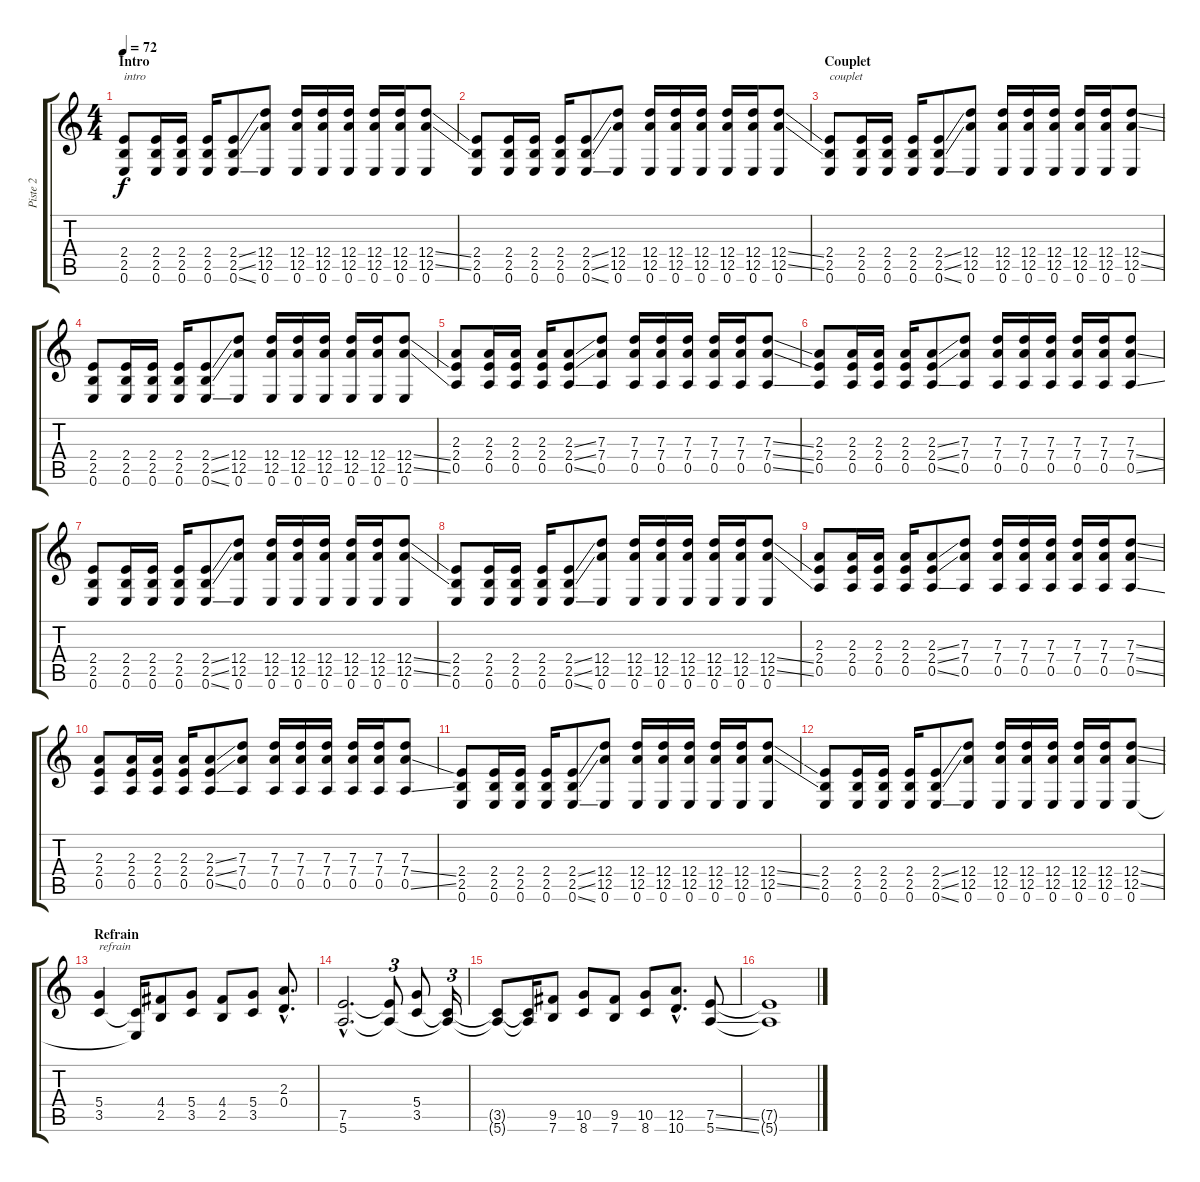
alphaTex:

\track ("Piste 2" "Piste 2") {instrument electricguitarjazz}
\staff {score tabs}
\tuning (E4 B3 G3 D3 A2 E2) {hide}
\ts (4 4)
\section ("" "Intro")
\tempo 72
\clef g2
\ks c
(2.4 2.5 0.6).8{txt "intro" dy f instrument electricguitarjazz} (2.4 2.5 0.6).16 (2.4 2.5 0.6).16 (2.4 2.5 0.6).16 (2.4{ss} 2.5{ss} 0.6{ss}).8 (12.4 12.5 0.6).8 (12.4 12.5 0.6).16 (12.4 12.5 0.6).16 (12.4 12.5 0.6).16 (12.4 12.5 0.6).16 (12.4 12.5 0.6).16 (12.4{ss} 12.5{ss} 0.6).8 |
(2.4 2.5 0.6).8 (2.4 2.5 0.6).16 (2.4 2.5 0.6).16 (2.4 2.5 0.6).16 (2.4{ss} 2.5{ss} 0.6{ss}).8 (12.4 12.5 0.6).8 (12.4 12.5 0.6).16 (12.4 12.5 0.6).16 (12.4 12.5 0.6).16 (12.4 12.5 0.6).16 (12.4 12.5 0.6).16 (12.4{ss} 12.5{ss} 0.6).8 |
\section ("" "Couplet")
(2.4 2.5 0.6).8{txt "couplet"} (2.4 2.5 0.6).16 (2.4 2.5 0.6).16 (2.4 2.5 0.6).16 (2.4{ss} 2.5{ss} 0.6{ss}).8 (12.4 12.5 0.6).8 (12.4 12.5 0.6).16 (12.4 12.5 0.6).16 (12.4 12.5 0.6).16 (12.4 12.5 0.6).16 (12.4 12.5 0.6).16 (12.4{ss} 12.5{ss} 0.6).8 |
(2.4 2.5 0.6).8 (2.4 2.5 0.6).16 (2.4 2.5 0.6).16 (2.4 2.5 0.6).16 (2.4{ss} 2.5{ss} 0.6{ss}).8 (12.4 12.5 0.6).8 (12.4 12.5 0.6).16 (12.4 12.5 0.6).16 (12.4 12.5 0.6).16 (12.4 12.5 0.6).16 (12.4 12.5 0.6).16 (12.4{ss} 12.5{ss} 0.6).8 |
(2.3 2.4 0.5).8 (2.3 2.4 0.5).16 (2.3 2.4 0.5).16 (2.3 2.4 0.5).16 (2.3{ss} 2.4{ss} 0.5{ss}).8 (7.3 7.4 0.5).8 (7.3 7.4 0.5).16 (7.3 7.4 0.5).16 (7.3 7.4 0.5).16 (7.3 7.4 0.5).16 (7.3 7.4 0.5).16 (7.3{ss} 7.4{ss} 0.5{ss}).8 |
(2.3 2.4 0.5).8 (2.3 2.4 0.5).16 (2.3 2.4 0.5).16 (2.3 2.4 0.5).16 (2.3{ss} 2.4{ss} 0.5{ss}).8 (7.3 7.4 0.5).8 (7.3 7.4 0.5).16 (7.3 7.4 0.5).16 (7.3 7.4 0.5).16 (7.3 7.4 0.5).16 (7.3 7.4 0.5).16 (7.3 7.4{ss} 0.5{ss}).8 |
(2.4 2.5 0.6).8 (2.4 2.5 0.6).16 (2.4 2.5 0.6).16 (2.4 2.5 0.6).16 (2.4{ss} 2.5{ss} 0.6{ss}).8 (12.4 12.5 0.6).8 (12.4 12.5 0.6).16 (12.4 12.5 0.6).16 (12.4 12.5 0.6).16 (12.4 12.5 0.6).16 (12.4 12.5 0.6).16 (12.4{ss} 12.5{ss} 0.6).8 |
(2.4 2.5 0.6).8 (2.4 2.5 0.6).16 (2.4 2.5 0.6).16 (2.4 2.5 0.6).16 (2.4{ss} 2.5{ss} 0.6{ss}).8 (12.4 12.5 0.6).8 (12.4 12.5 0.6).16 (12.4 12.5 0.6).16 (12.4 12.5 0.6).16 (12.4 12.5 0.6).16 (12.4 12.5 0.6).16 (12.4{ss} 12.5{ss} 0.6).8 |
(2.3 2.4 0.5).8 (2.3 2.4 0.5).16 (2.3 2.4 0.5).16 (2.3 2.4 0.5).16 (2.3{ss} 2.4{ss} 0.5{ss}).8 (7.3 7.4 0.5).8 (7.3 7.4 0.5).16 (7.3 7.4 0.5).16 (7.3 7.4 0.5).16 (7.3 7.4 0.5).16 (7.3 7.4 0.5).16 (7.3{ss} 7.4{ss} 0.5{ss}).8 |
(2.3 2.4 0.5).8 (2.3 2.4 0.5).16 (2.3 2.4 0.5).16 (2.3 2.4 0.5).16 (2.3{ss} 2.4{ss} 0.5{ss}).8 (7.3 7.4 0.5).8 (7.3 7.4 0.5).16 (7.3 7.4 0.5).16 (7.3 7.4 0.5).16 (7.3 7.4 0.5).16 (7.3 7.4 0.5).16 (7.3 7.4{ss} 0.5{ss}).8 |
(2.4 2.5 0.6).8 (2.4 2.5 0.6).16 (2.4 2.5 0.6).16 (2.4 2.5 0.6).16 (2.4{ss} 2.5{ss} 0.6{ss}).8 (12.4 12.5 0.6).8 (12.4 12.5 0.6).16 (12.4 12.5 0.6).16 (12.4 12.5 0.6).16 (12.4 12.5 0.6).16 (12.4 12.5 0.6).16 (12.4{ss} 12.5{ss} 0.6).8 |
(2.4 2.5 0.6).8 (2.4 2.5 0.6).16 (2.4 2.5 0.6).16 (2.4 2.5 0.6).16 (2.4{ss} 2.5{ss} 0.6{ss}).8 (12.4 12.5 0.6).8 (12.4 12.5 0.6).16 (12.4 12.5 0.6).16 (12.4 12.5 0.6).16 (12.4 12.5 0.6).16 (12.4 12.5 0.6).16 (12.4{ss} 12.5{ss} 0.6).8 |
\section ("" "Refrain")
(5.4 3.5).4{txt "refrain" instrument distortionguitar} (3.5{t} 0.6{t}).16 (4.4 2.5).8 (5.4 3.5).8 (4.4 2.5).8 (5.4 3.5).8 (2.3{hac} 0.4{hac}).8{d} |
(7.5{hac} 5.6{hac}).2{d} (7.5{t} 5.6{t}).8{tu (3 2)} (5.4 3.5).8 (3.5{t} 5.6{t}).16{tu (3 2)} |
(3.5{t} 5.6{t}).8 (3.5{t} 5.6{t}).16 (9.5 7.6).8 (10.5 8.6).8 (9.5 7.6).8 (10.5 8.6).8 (12.5{hac} 10.6{hac}).8{d} (7.5{ss} 5.6{ss}).8 |
(7.5{t} 5.6{t}).1
